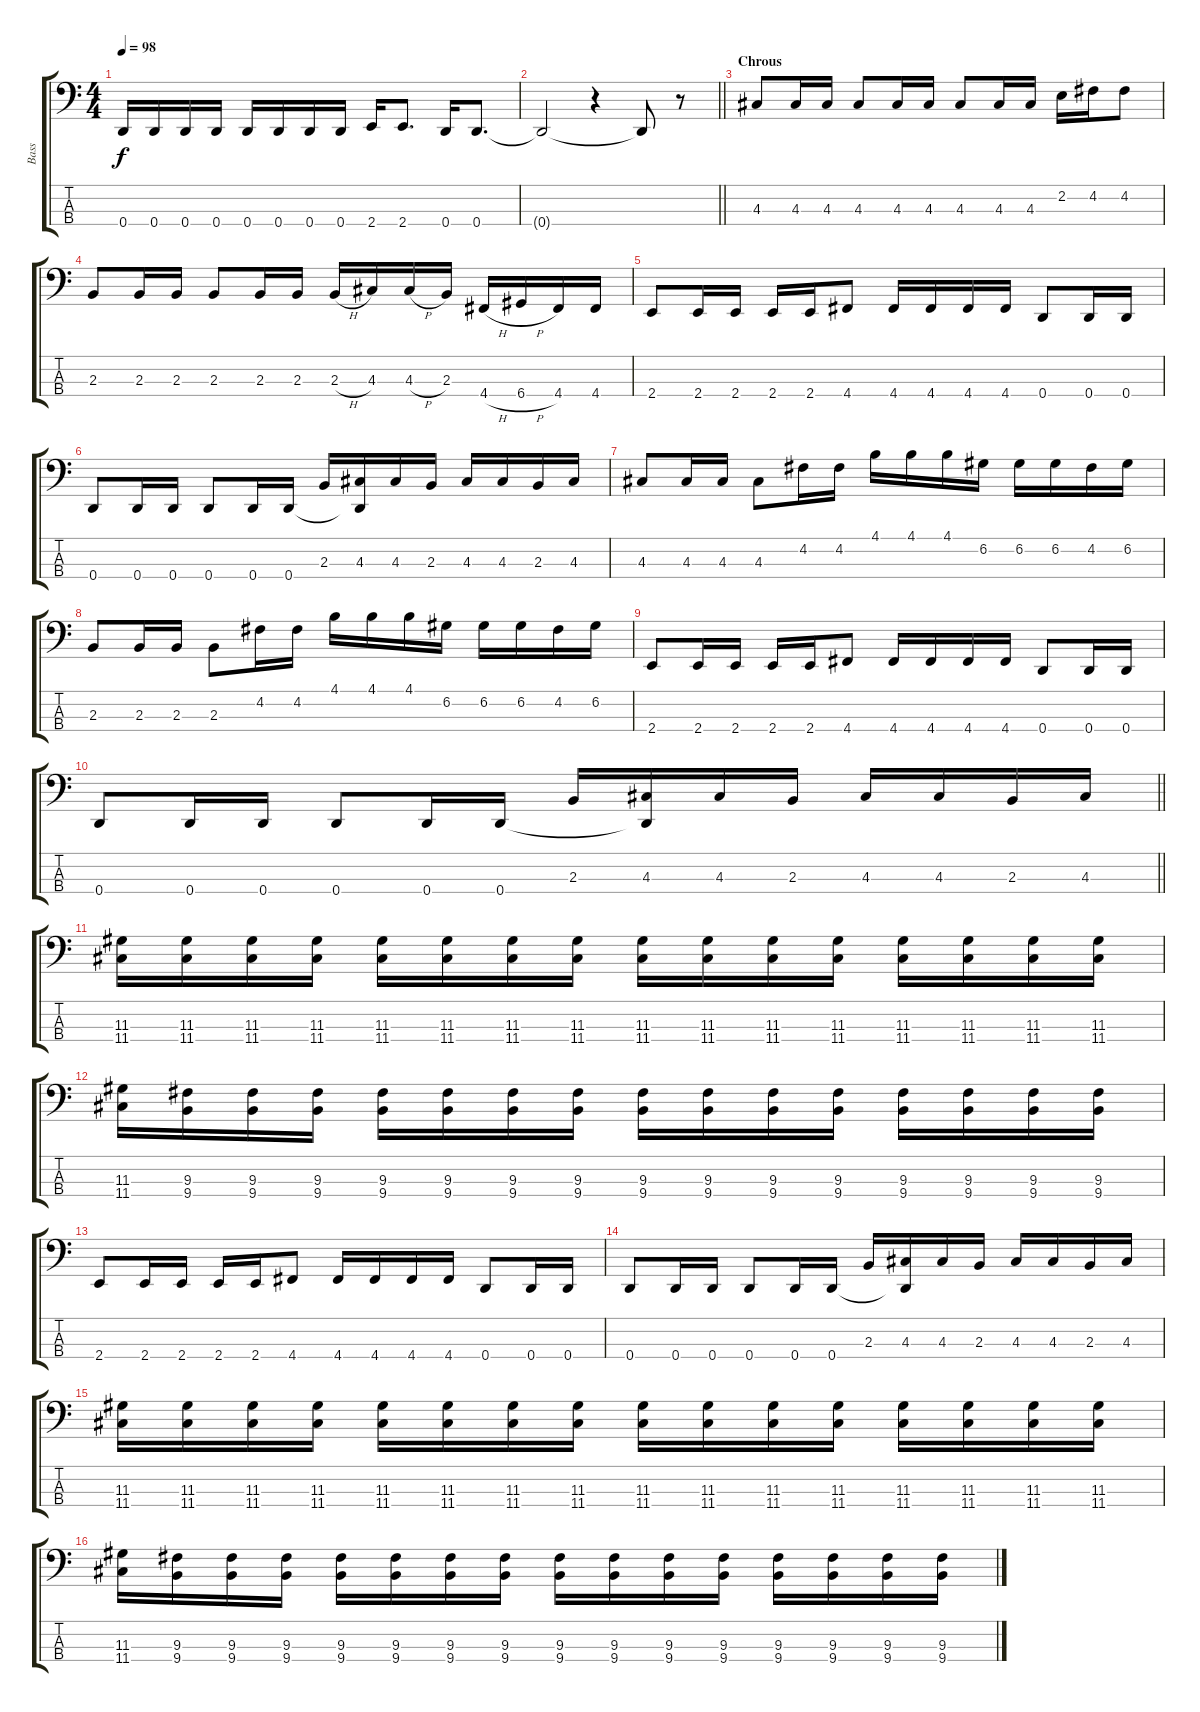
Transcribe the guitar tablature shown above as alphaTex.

\track ("Bass" "Bass") {instrument electricbassfinger}
\staff {score tabs}
\tuning (G2 D2 A1 D1) {hide}
\ts (4 4)
\tempo 98
\clef f4
\ks c
0.4.16{dy f} 0.4.16 0.4.16 0.4.16 0.4.16 0.4.16 0.4.16 0.4.16 2.4.16 2.4.8{d} 0.4.16 0.4.8{d} |
\barLineRight lightlight
0.4{t}.2 r.4 0.4{t}.8 r.8 |
\section ("" "Chrous")
4.3.8 4.3.16 4.3.16 4.3.8 4.3.16 4.3.16 4.3.8 4.3.16 4.3.16 2.2.16 4.2.16 4.2.8 |
2.3.8 2.3.16 2.3.16 2.3.8 2.3.16 2.3.16 2.3{h}.16 4.3.16 4.3{h}.16 2.3.16 4.4{h}.16 6.4{h}.16 4.4.16 4.4.16 |
2.4.8 2.4.16 2.4.16 2.4.16 2.4.16 4.4.8 4.4.16 4.4.16 4.4.16 4.4.16 0.4.8 0.4.16 0.4.16 |
0.4.8 0.4.16 0.4.16 0.4.8 0.4.16 0.4.16 2.3.16 (4.3 0.4{t}).16 4.3.16 2.3.16 4.3.16 4.3.16 2.3.16 4.3.16 |
4.3.8 4.3.16 4.3.16 4.3.8 4.2.16 4.2.16 4.1.16 4.1.16 4.1.16 6.2.16 6.2.16 6.2.16 4.2.16 6.2.16 |
2.3.8 2.3.16 2.3.16 2.3.8 4.2.16 4.2.16 4.1.16 4.1.16 4.1.16 6.2.16 6.2.16 6.2.16 4.2.16 6.2.16 |
2.4.8 2.4.16 2.4.16 2.4.16 2.4.16 4.4.8 4.4.16 4.4.16 4.4.16 4.4.16 0.4.8 0.4.16 0.4.16 |
\barLineRight lightlight
0.4.8 0.4.16 0.4.16 0.4.8 0.4.16 0.4.16 2.3.16 (4.3 0.4{t}).16 4.3.16 2.3.16 4.3.16 4.3.16 2.3.16 4.3.16 |
(11.3 11.4).16 (11.3 11.4).16 (11.3 11.4).16 (11.3 11.4).16 (11.3 11.4).16 (11.3 11.4).16 (11.3 11.4).16 (11.3 11.4).16 (11.3 11.4).16 (11.3 11.4).16 (11.3 11.4).16 (11.3 11.4).16 (11.3 11.4).16 (11.3 11.4).16 (11.3 11.4).16 (11.3 11.4).16 |
(11.3 11.4).16 (9.3 9.4).16 (9.3 9.4).16 (9.3 9.4).16 (9.3 9.4).16 (9.3 9.4).16 (9.3 9.4).16 (9.3 9.4).16 (9.3 9.4).16 (9.3 9.4).16 (9.3 9.4).16 (9.3 9.4).16 (9.3 9.4).16 (9.3 9.4).16 (9.3 9.4).16 (9.3 9.4).16 |
2.4.8 2.4.16 2.4.16 2.4.16 2.4.16 4.4.8 4.4.16 4.4.16 4.4.16 4.4.16 0.4.8 0.4.16 0.4.16 |
0.4.8 0.4.16 0.4.16 0.4.8 0.4.16 0.4.16 2.3.16 (4.3 0.4{t}).16 4.3.16 2.3.16 4.3.16 4.3.16 2.3.16 4.3.16 |
(11.3 11.4).16 (11.3 11.4).16 (11.3 11.4).16 (11.3 11.4).16 (11.3 11.4).16 (11.3 11.4).16 (11.3 11.4).16 (11.3 11.4).16 (11.3 11.4).16 (11.3 11.4).16 (11.3 11.4).16 (11.3 11.4).16 (11.3 11.4).16 (11.3 11.4).16 (11.3 11.4).16 (11.3 11.4).16 |
(11.3 11.4).16 (9.3 9.4).16 (9.3 9.4).16 (9.3 9.4).16 (9.3 9.4).16 (9.3 9.4).16 (9.3 9.4).16 (9.3 9.4).16 (9.3 9.4).16 (9.3 9.4).16 (9.3 9.4).16 (9.3 9.4).16 (9.3 9.4).16 (9.3 9.4).16 (9.3 9.4).16 (9.3 9.4).16
